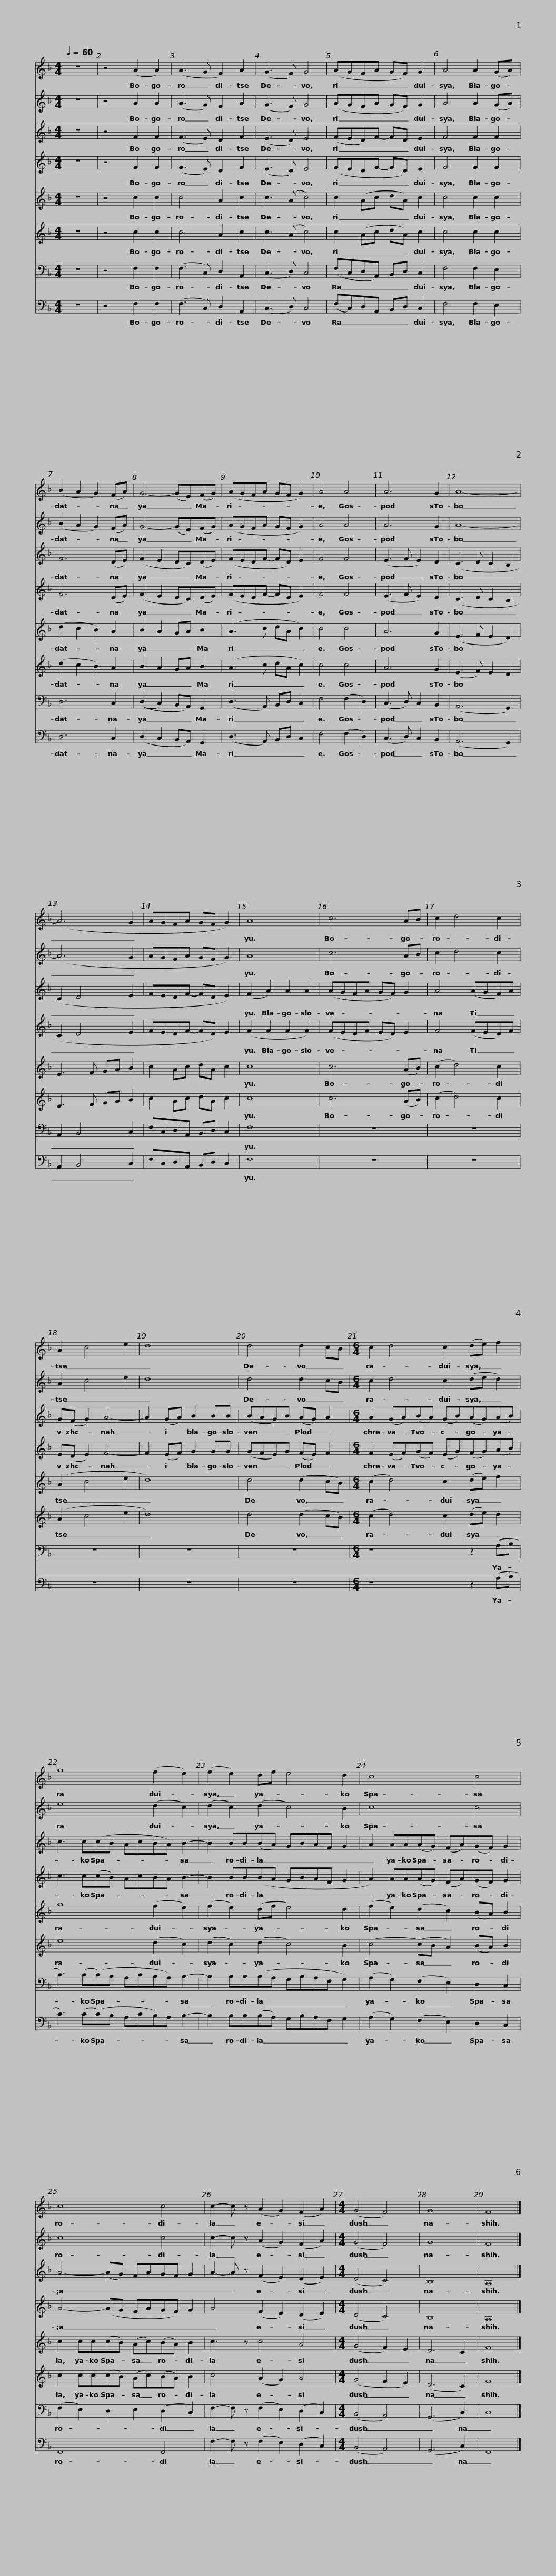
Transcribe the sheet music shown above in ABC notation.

X:1
%%score 1 2 3 4 5 6 7 8
L:1/8
Q:1/4=60
M:4/4
I:linebreak $
K:F
V:1 treble
V:2 treble
V:3 treble
V:4 treble
V:5 treble
V:6 treble
V:7 bass
V:8 bass
V:1
 z8 | z4 (A2 A2) | (A3 G F2) A2 | (G3 F) G4 | (AGFA GF) G2 | %5
 A4 A2 (GA) | (B2 A2 G2) (FA) |$ G4- (GE)(FG) | (AGFA GF G2) | A4 A4 | %10
 A6 G2 | A8- | (A6 G2 |$ AGFA GF G2) | A8 | %15
 c6 AB | c2 d4 c2 | A2 c4 e2 | d8 |$ d4 d2 cB | %20
[M:6/4] c2 d4 c2 (de) f2 | g8 (f2 e2) |$ (f2 e2) df e4 d2 | c8 c4 | c8 c4 |$ %25
 c2- c z (A2 G2) (F2 A2) |[M:4/4] (G4 F4) | G8 | F8 |] %29
V:2
 z8 | z4 A2 A2 | (A3 G) F2 A2 | (G3 F) G4 | (AGFA GF) G2 | %5
 A4 A2 (GA) | (B2 A2 G2) (FA) |$ G4- (GE)(FG) | (AGFA GF G2) | A4 A4 | %10
 A6 G2 | A8- | (A6 G2 |$ AGFA GF G2) | A8 | %15
 c6 AB | c2 d4 c2 | A2 c4 e2 | d8 |$ d4 d2 cB | %20
[M:6/4] c2 d4 c2 (de d2) | e8 (d2 c2) |$ (d2 c2) (d2 c4) B2 | c8 c4 | c8 c4 |$ %25
 c2- c z (A2 G2) (F2 A2) |[M:4/4] (G4 F4) | G8 | F8 |] %29
V:3
 z8 | z4 F2 F2 | (F3 E) D2 F2 | (E3 D) E4 | (FED)F- FD E2 | %5
 F4 F2 F2 | F6 (DE) |$ (F2 E2 DC)(DE) | (FEDF- FD) E2 | F4 F4 | %10
 (E3 F E2) D2 | (C3 D C2 B,2 | C2 D4 E2 |$ FEDF- FD E2) | (F2 A2) A2 A2 | %15
 (AGFA GF) G2 | A4 (AGF)A | G(F G2) A4- | A2 (GA) B2 BB |$ (BAG)B (AG) A2 | %20
[M:6/4] A2 (GA)(BA) (GB)(AG)(AB) | c3 c(cB AcBA) B2- |$ B2 BB(BA) GBAF G2 | A2 AA(AG) (FA)(GF) G2 | A4- (AG) FAGF G2 |$ %25
 A2- A z (F2 E2) (D2 E2) |[M:4/4] (D4 C4) | B,8 | A,8 |] %29
V:4
 z8 | z4 F2 F2 | (F3 E) D2 F2 | (E3 D) E4 | (FEDF- FD) E2 | %5
 F4 F2 F2 | F6 (DE) |$ (F2 E2 DC)(DE) | (FEDF- FD E2) | F4 F4 | %10
 (E3 F E2) D2 | (C3 D C2 B,2 | C2 D4 E2 |$ FEDF- FD) E2 | (F2 F2 F2 F2) | %15
 (FEDF ED) E2 | F4 (FED)F | E(D E2) F4- | F2 (EF) G2 GG |$ (GFE)G (FE) F2 | %20
[M:6/4] F2 (EF)(GF) (EG)(FG)(AB) | c3 c(cB) AcBA B2- |$ B2 BB(BA GBAF G2 | A2) AA(AG) (FA)(GF) G2 | A4- (AG FAGF) G2 |$ %25
 A4 (F2 E2) (D2 E2) |[M:4/4] (D4 C4) | B,8 | A,8 |] %29
V:5
 z8 | z4 c2 c2 | c4 A2 c2 | c3 (A c4) | c2 (Ac dA) c2 | %5
 c4 c2 c2 | (d2 c2 B2) A2 |$ B2 A2 GA B2 | (A3 c dA c2) | c4 c4 | %10
 A6 G2 | (E3 F E2 D2) | E3 F GA B2 |$ c2 Ac dA c2 | c8 | %15
 c6 (AB) | (c2 d4) c2 | (A2 c4 e2 | d8) |$ d4 (d2 cB) | %20
[M:6/4] (c2 d4) c2 (de) f2 | g8 (f2 e2) |$ (f2 e2) (df e4) d2 | (f2 e2) (d2 c2) (BA) B2 | c2 cc(cB) (Ac)(BA) B2 |$ %25
 c3 z c4 A4 |[M:4/4] (G4 F2) E2 | D6 C2 | F8 |] %29
V:6
 z8 | z4 c2 c2 | c4 A2 c2 | c3 (A c4) | c2 (Ac dA) c2 | %5
 c4 c2 c2 | (d2 c2 B2) A2 |$ B2 A2 GA B2 | (A3 c dA c2) | c4 c4 | %10
 A6 G2 | (E3 F) E2 D2 | E3 F GA B2 |$ c2 Ac dA c2 | c8 | %15
 c6 (AB) | (c2 d4) c2 | (A2 c4 e2 | d8) |$ d4 (d2 cB) | %20
[M:6/4] (c2 d4) c2 (de) d2 | e8 (d2 c2) |$ (d2 c2) (d2 c4) B2 | (c4 (c)B A2) (BA) B2 | c2 cc(cB) (Ac)(BA) B2 |$ %25
 c4 (A2 G2) A4 |[M:4/4] (G4 F2 E2) | (D6 C2) | F8 |] %29
V:7
 z8 | z4 F,2 F,2 | (F,3 C,) D,2 A,,2 | (C,3 D,) C,4 | (F,C,D,A,,) B,,D, C,2 | %5
 F,4 F,2 E,2 | D,6 C,2 |$ ((D,2 C,2) B,,A,,) G,,2 | (D,3 A,,) B,,D, C,2 | F,4 (F,2 D,2) | %10
 (C,3 D,) C,2 B,,2 | (A,,6 G,,2) | A,,2 B,,4 C,2 |$ F,C,D,A,, B,,D, C,2 | F,8 | %15
 z8 | z8 | z8 | z8 |$ z8 | %20
[M:6/4] z8 z2 ((A,B,) | C3) (C(C)B, A,CB,A,) B,2- |$ B,2 B,B,(B,A, G,B,A,F, G,2) | (A,2 G,2) (F,2 E,2) D,2 C,2 | (F,2 E,2) D,2 E,2 (D,2 C,2) |$ %25
 F,2- F, z (F,2 E,2) (D,2 C,2) |[M:4/4] (B,,4 A,,4) | (G,,6 C,2) | C,8 |] %29
V:8
 z8 | z4 F,2 F,2 | (F,3 C,) D,2 A,,2 | (C,3 D,) C,4 | (F,C,)D,A,, B,,D, C,2 | %5
 F,4 F,2 E,2 | D,6 C,2 |$ (D,2 C,2 B,,A,,) G,,2 | (D,3 A,,) B,,D, C,2 | F,4 (F,2 D,2) | %10
 (C,3 D,) C,2 B,,2 | (A,,6 G,,2) | A,,2 B,,4 C,2 |$ F,C,D,A,, B,,D, C,2 | F,8 | %15
 z8 | z8 | z8 | z8 |$ z8 | %20
[M:6/4] z8 z2 ((A,B,) | C3) (C(C)B, A,CB,)A, B,2- |$ B,2 B,B,(B,A,) G,B,A,F, G,2 | (A,2 G,2) (F,2 E,2) D,2 C,2 | F,,8 F,,4 |$ %25
 F,2- F, z (F,2 E,2) (D,2 C,2) |[M:4/4] (B,,4 A,,4) | (G,,6 C,2) | F,,8 |] %29
